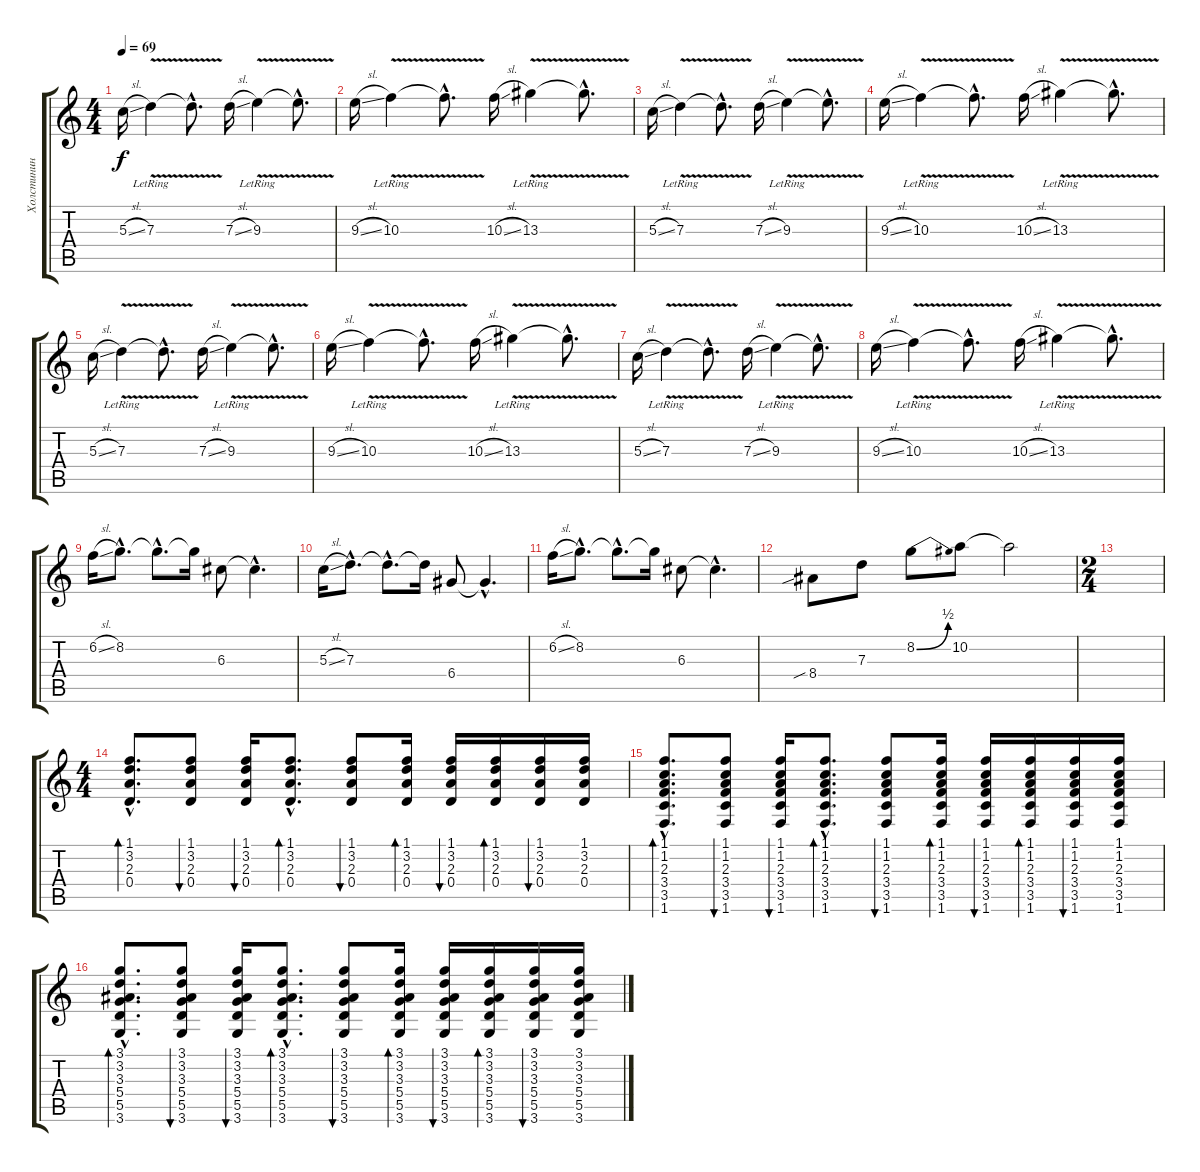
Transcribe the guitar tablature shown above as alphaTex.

\track ("Холстинин" "Холстинин") {instrument distortionguitar}
\staff {score tabs}
\tuning (E4 B3 G3 D3 A2 E2) {hide}
\ts (4 4)
\tempo 69
\clef g2
\ks c
5.3{sl}.16{dy f volume 16 instrument acousticguitarsteel} 7.3{v lr}.4 7.3{hac t}.8{d} 7.3{sl}.16 9.3{v lr}.4 9.3{hac t}.8{d} |
9.3{sl}.16 10.3{v lr}.4 10.3{hac t}.8{d} 10.3{sl}.16 13.3{v lr}.4 13.3{hac t}.8{d} |
5.3{sl}.16 7.3{v lr}.4 7.3{hac t}.8{d} 7.3{sl}.16 9.3{v lr}.4 9.3{hac t}.8{d} |
9.3{sl}.16 10.3{v lr}.4 10.3{hac t}.8{d} 10.3{sl}.16 13.3{v lr}.4 13.3{hac t}.8{d} |
5.3{sl}.16 7.3{v lr}.4 7.3{hac t}.8{d} 7.3{sl}.16 9.3{v lr}.4 9.3{hac t}.8{d} |
9.3{sl}.16 10.3{v lr}.4 10.3{hac t}.8{d} 10.3{sl}.16 13.3{v lr}.4 13.3{hac t}.8{d} |
5.3{sl}.16 7.3{v lr}.4 7.3{hac t}.8{d} 7.3{sl}.16 9.3{v lr}.4 9.3{hac t}.8{d} |
9.3{sl}.16 10.3{v lr}.4 10.3{hac t}.8{d} 10.3{sl}.16 13.3{v lr}.4 13.3{hac t}.8{d} |
6.2{sl}.16 8.2{hac}.8{d} 8.2{hac t}.8{d} 8.2{t}.16 6.3.8 6.3{hac t}.4{d} |
5.3{sl}.16 7.3{hac}.8{d} 7.3{hac t}.8{d} 7.3{t}.16 6.4.8 6.4{hac t}.4{d} |
6.2{sl}.16 8.2{hac}.8{d} 8.2{hac t}.8{d} 8.2{t}.16 6.3.8 6.3{hac t}.4{d} |
8.4{sib}.8{volume 16 instrument distortionguitar} 7.3.8 8.2{be (bend 0 0 60 2)}.8 10.2.8 10.2{t}.2 |
\ts (2 4)
|
\ts (4 4)
(1.1{hac} 3.2{hac} 2.3{hac} 0.4{hac}).8{d bd 30 volume 13 instrument acousticguitarsteel} (1.1 3.2 2.3 0.4).8{bu 30} (1.1 3.2 2.3 0.4).16{bu 30} (1.1{hac} 3.2{hac} 2.3{hac} 0.4{hac}).8{d bd 30} (1.1 3.2 2.3 0.4).8{bu 30} (1.1 3.2 2.3 0.4).16{bd 30} (1.1 3.2 2.3 0.4).16{bu 30} (1.1 3.2 2.3 0.4).16{bd 30} (1.1 3.2 2.3 0.4).16{bu 30} (1.1 3.2 2.3 0.4).16 |
(1.1{hac} 1.2{hac} 2.3{hac} 3.4{hac} 3.5{hac} 1.6{hac}).8{d bd 30} (1.1 1.2 2.3 3.4 3.5 1.6).8{bu 30} (1.1 1.2 2.3 3.4 3.5 1.6).16{bu 30} (1.1{hac} 1.2{hac} 2.3{hac} 3.4{hac} 3.5{hac} 1.6{hac}).8{d bd 30} (1.1 1.2 2.3 3.4 3.5 1.6).8{bu 30} (1.1 1.2 2.3 3.4 3.5 1.6).16{bd 30} (1.1 1.2 2.3 3.4 3.5 1.6).16{bu 30} (1.1 1.2 2.3 3.4 3.5 1.6).16{bd 30} (1.1 1.2 2.3 3.4 3.5 1.6).16{bu 30} (1.1 1.2 2.3 3.4 3.5 1.6).16 |
(3.1{hac} 3.2{hac} 3.3{hac} 5.4{hac} 5.5{hac} 3.6{hac}).8{d bd 30} (3.1 3.2 3.3 5.4 5.5 3.6).8{bu 30} (3.1 3.2 3.3 5.4 5.5 3.6).16{bu 30} (3.1{hac} 3.2{hac} 3.3{hac} 5.4{hac} 5.5{hac} 3.6{hac}).8{d bd 30} (3.1 3.2 3.3 5.4 5.5 3.6).8{bu 30} (3.1 3.2 3.3 5.4 5.5 3.6).16{bd 30} (3.1 3.2 3.3 5.4 5.5 3.6).16{bu 30} (3.1 3.2 3.3 5.4 5.5 3.6).16{bd 30} (3.1 3.2 3.3 5.4 5.5 3.6).16{bu 30} (3.1 3.2 3.3 5.4 5.5 3.6).16
